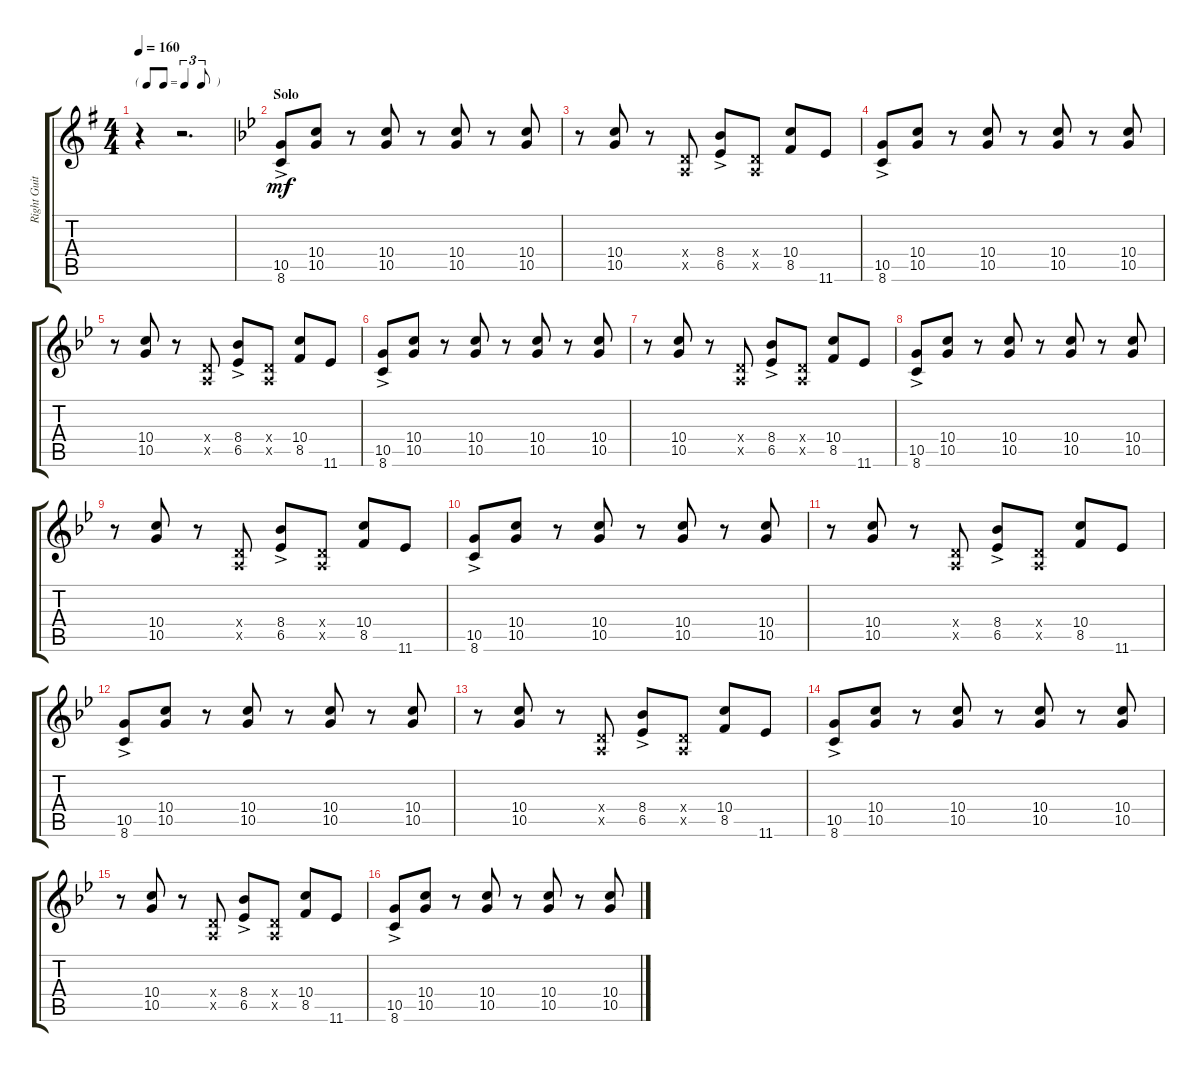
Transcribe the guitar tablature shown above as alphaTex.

\track ("Right Guitar" "Right Guit") {instrument distortionguitar}
\staff {score tabs}
\tuning (E4 B3 G3 D3 A2 E2) {hide}
\ts (4 4)
\tf triplet8th
\tempo 160
\clef g2
\ks g
r.4{dy mf} r.2{d} |
\section ("" "Solo")
\ks bb
(10.5{ac} 8.6{ac}).8 (10.4 10.5).8 r.8 (10.4 10.5).8 r.8 (10.4 10.5).8 r.8 (10.4 10.5).8 |
r.8 (10.4 10.5).8 r.8 (0.4{x} 0.5{x}).8 (8.4{ac} 6.5{ac}).8 (0.4{x} 0.5{x}).8 (10.4 8.5).8 11.6.8 |
(10.5{ac} 8.6{ac}).8 (10.4 10.5).8 r.8 (10.4 10.5).8 r.8 (10.4 10.5).8 r.8 (10.4 10.5).8 |
r.8 (10.4 10.5).8 r.8 (0.4{x} 0.5{x}).8 (8.4{ac} 6.5{ac}).8 (0.4{x} 0.5{x}).8 (10.4 8.5).8 11.6.8 |
(10.5{ac} 8.6{ac}).8 (10.4 10.5).8 r.8 (10.4 10.5).8 r.8 (10.4 10.5).8 r.8 (10.4 10.5).8 |
r.8 (10.4 10.5).8 r.8 (0.4{x} 0.5{x}).8 (8.4{ac} 6.5{ac}).8 (0.4{x} 0.5{x}).8 (10.4 8.5).8 11.6.8 |
(10.5{ac} 8.6{ac}).8 (10.4 10.5).8 r.8 (10.4 10.5).8 r.8 (10.4 10.5).8 r.8 (10.4 10.5).8 |
r.8 (10.4 10.5).8 r.8 (0.4{x} 0.5{x}).8 (8.4{ac} 6.5{ac}).8 (0.4{x} 0.5{x}).8 (10.4 8.5).8 11.6.8 |
(10.5{ac} 8.6{ac}).8 (10.4 10.5).8 r.8 (10.4 10.5).8 r.8 (10.4 10.5).8 r.8 (10.4 10.5).8 |
r.8 (10.4 10.5).8 r.8 (0.4{x} 0.5{x}).8 (8.4{ac} 6.5{ac}).8 (0.4{x} 0.5{x}).8 (10.4 8.5).8 11.6.8 |
(10.5{ac} 8.6{ac}).8 (10.4 10.5).8 r.8 (10.4 10.5).8 r.8 (10.4 10.5).8 r.8 (10.4 10.5).8 |
r.8 (10.4 10.5).8 r.8 (0.4{x} 0.5{x}).8 (8.4{ac} 6.5{ac}).8 (0.4{x} 0.5{x}).8 (10.4 8.5).8 11.6.8 |
(10.5{ac} 8.6{ac}).8 (10.4 10.5).8 r.8 (10.4 10.5).8 r.8 (10.4 10.5).8 r.8 (10.4 10.5).8 |
r.8 (10.4 10.5).8 r.8 (0.4{x} 0.5{x}).8 (8.4{ac} 6.5{ac}).8 (0.4{x} 0.5{x}).8 (10.4 8.5).8 11.6.8 |
(10.5{ac} 8.6{ac}).8 (10.4 10.5).8 r.8 (10.4 10.5).8 r.8 (10.4 10.5).8 r.8 (10.4 10.5).8
